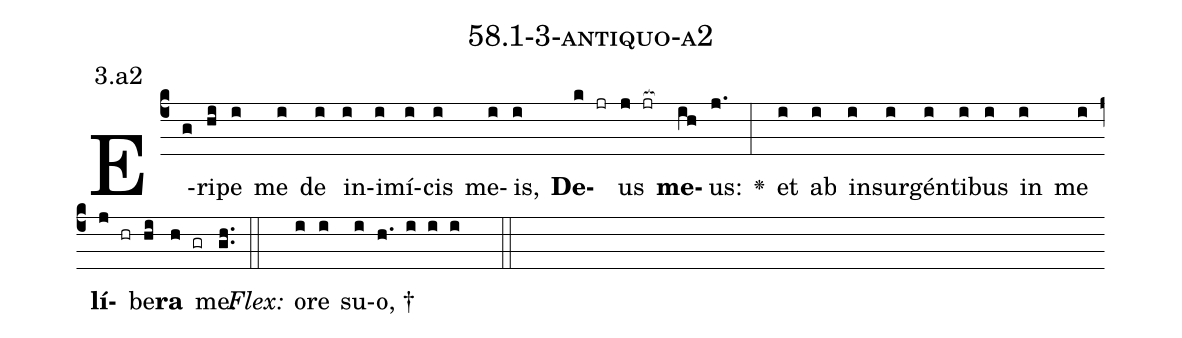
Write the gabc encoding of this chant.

name: 58.1-3-antiquo-a2;
annotation: 3.a2;
%%
(c4)E(g)ri(hi)pe(i) me(i) de(i) in(i)i(i)mí(i)cis(i) me(i)is,(i) <b>De</b>(k jr)us(j jr[ocb:1{]) <b>me</b>(ih[ocb:0}])us:(j.) <v>\greheightstar</v>(:) et(i) ab(i) in(i)sur(i)gén(i)ti(i)bus(i) in(i) me(i) <b>lí</b>(j hr)be(hi)<b>ra</b>(h gr) me.(gh..) (::)
<i>Flex:</i>()  o(i)re(i) su(i)o, †(h. i i i  ::)

%E(i) u(i) o(j) u(hi) a(h) e.(gh..) (::)
